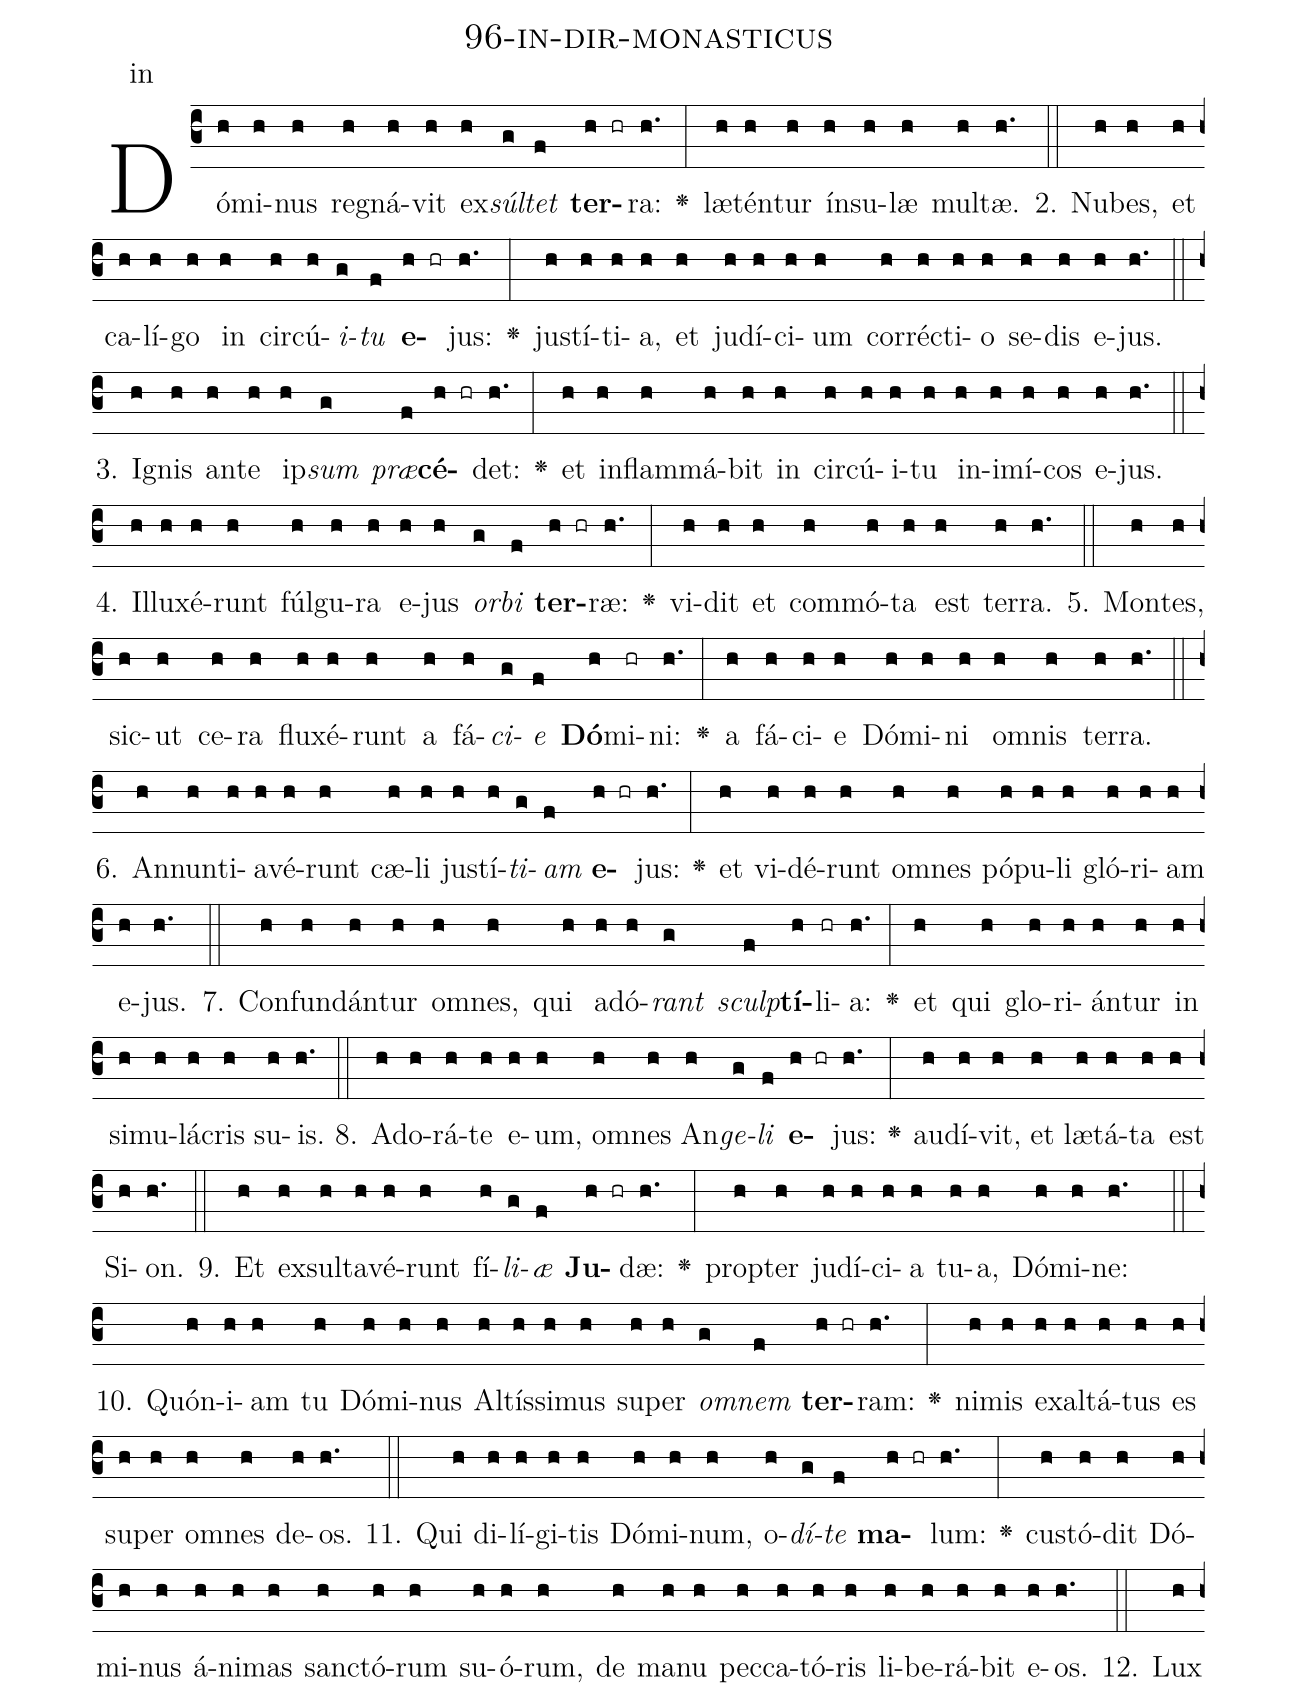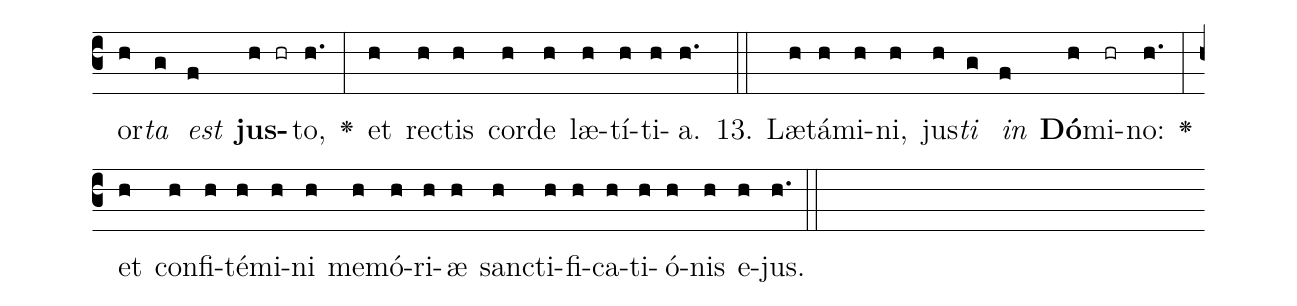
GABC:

name: 96-in-dir-monasticus;
annotation: in;
%%
(c3)Dó(h)mi(h)nus(h) re(h)gná(h)vit(h) ex(h)<i>súl</i>(g)<i>tet</i>(f) <b>ter</b>(h hr)ra:(h.) <v>\greheightstar</v>(:) læ(h)tén(h)tur(h) ín(h)su(h)læ(h) mul(h)tæ.(h.) (::)
2. Nu(h)bes,(h) et(h) ca(h)lí(h)go(h) in(h) cir(h)cú(h)<i>i</i>(g)<i>tu</i>(f) <b>e</b>(h hr)jus:(h.) <v>\greheightstar</v>(:) jus(h)tí(h)ti(h)a,(h) et(h) ju(h)dí(h)ci(h)um(h) cor(h)réc(h)ti(h)o(h) se(h)dis(h) e(h)jus.(h.) (::)
3. I(h)gnis(h) an(h)te(h) ip(h)<i>sum</i>(g) <i>præ</i>(f)<b>cé</b>(h hr)det:(h.) <v>\greheightstar</v>(:) et(h) in(h)flam(h)má(h)bit(h) in(h) cir(h)cú(h)i(h)tu(h) in(h)i(h)mí(h)cos(h) e(h)jus.(h.) (::)
4. Il(h)lu(h)xé(h)runt(h) fúl(h)gu(h)ra(h) e(h)jus(h) <i>or</i>(g)<i>bi</i>(f) <b>ter</b>(h hr)ræ:(h.) <v>\greheightstar</v>(:) vi(h)dit(h) et(h) com(h)mó(h)ta(h) est(h) ter(h)ra.(h.) (::)
5. Mon(h)tes,(h) sic(h)ut(h) ce(h)ra(h) flu(h)xé(h)runt(h) a(h) fá(h)<i>ci</i>(g)<i>e</i>(f) <b>Dó</b>(h)mi(hr)ni:(h.) <v>\greheightstar</v>(:) a(h) fá(h)ci(h)e(h) Dó(h)mi(h)ni(h) om(h)nis(h) ter(h)ra.(h.) (::)
6. An(h)nun(h)ti(h)a(h)vé(h)runt(h) cæ(h)li(h) jus(h)tí(h)<i>ti</i>(g)<i>am</i>(f) <b>e</b>(h hr)jus:(h.) <v>\greheightstar</v>(:) et(h) vi(h)dé(h)runt(h) om(h)nes(h) pó(h)pu(h)li(h) gló(h)ri(h)am(h) e(h)jus.(h.) (::)
7. Con(h)fun(h)dán(h)tur(h) om(h)nes,(h) qui(h) ad(h)ó(h)<i>rant</i>(g) <i>sculp</i>(f)<b>tí</b>(h)li(hr)a:(h.) <v>\greheightstar</v>(:) et(h) qui(h) glo(h)ri(h)án(h)tur(h) in(h) si(h)mu(h)lá(h)cris(h) su(h)is.(h.) (::)
8. Ad(h)o(h)rá(h)te(h) e(h)um,(h) om(h)nes(h) An(h)<i>ge</i>(g)<i>li</i>(f) <b>e</b>(h hr)jus:(h.) <v>\greheightstar</v>(:) au(h)dí(h)vit,(h) et(h) læ(h)tá(h)ta(h) est(h) Si(h)on.(h.) (::)
9. Et(h) ex(h)sul(h)ta(h)vé(h)runt(h) fí(h)<i>li</i>(g)<i>æ</i>(f) <b>Ju</b>(h hr)dæ:(h.) <v>\greheightstar</v>(:) prop(h)ter(h) ju(h)dí(h)ci(h)a(h) tu(h)a,(h) Dó(h)mi(h)ne:(h.) (::)
10. Quón(h)i(h)am(h) tu(h) Dó(h)mi(h)nus(h) Al(h)tís(h)si(h)mus(h) su(h)per(h) <i>om</i>(g)<i>nem</i>(f) <b>ter</b>(h hr)ram:(h.) <v>\greheightstar</v>(:) ni(h)mis(h) ex(h)al(h)tá(h)tus(h) es(h) su(h)per(h) om(h)nes(h) de(h)os.(h.) (::)
11. Qui(h) di(h)lí(h)gi(h)tis(h) Dó(h)mi(h)num,(h) o(h)<i>dí</i>(g)<i>te</i>(f) <b>ma</b>(h hr)lum:(h.) <v>\greheightstar</v>(:) cus(h)tó(h)dit(h) Dó(h)mi(h)nus(h) á(h)ni(h)mas(h) sanc(h)tó(h)rum(h) su(h)ó(h)rum,(h) de(h) ma(h)nu(h) pec(h)ca(h)tó(h)ris(h) li(h)be(h)rá(h)bit(h) e(h)os.(h.) (::)
12. Lux(h) or(h)<i>ta</i>(g) <i>est</i>(f) <b>jus</b>(h hr)to,(h.) <v>\greheightstar</v>(:) et(h) rec(h)tis(h) cor(h)de(h) læ(h)tí(h)ti(h)a.(h.) (::)
13. Læ(h)tá(h)mi(h)ni,(h) jus(h)<i>ti</i>(g) <i>in</i>(f) <b>Dó</b>(h)mi(hr)no:(h.) <v>\greheightstar</v>(:) et(h) con(h)fi(h)té(h)mi(h)ni(h) me(h)mó(h)ri(h)æ(h) sanc(h)ti(h)fi(h)ca(h)ti(h)ó(h)nis(h) e(h)jus.(h.) (::)
